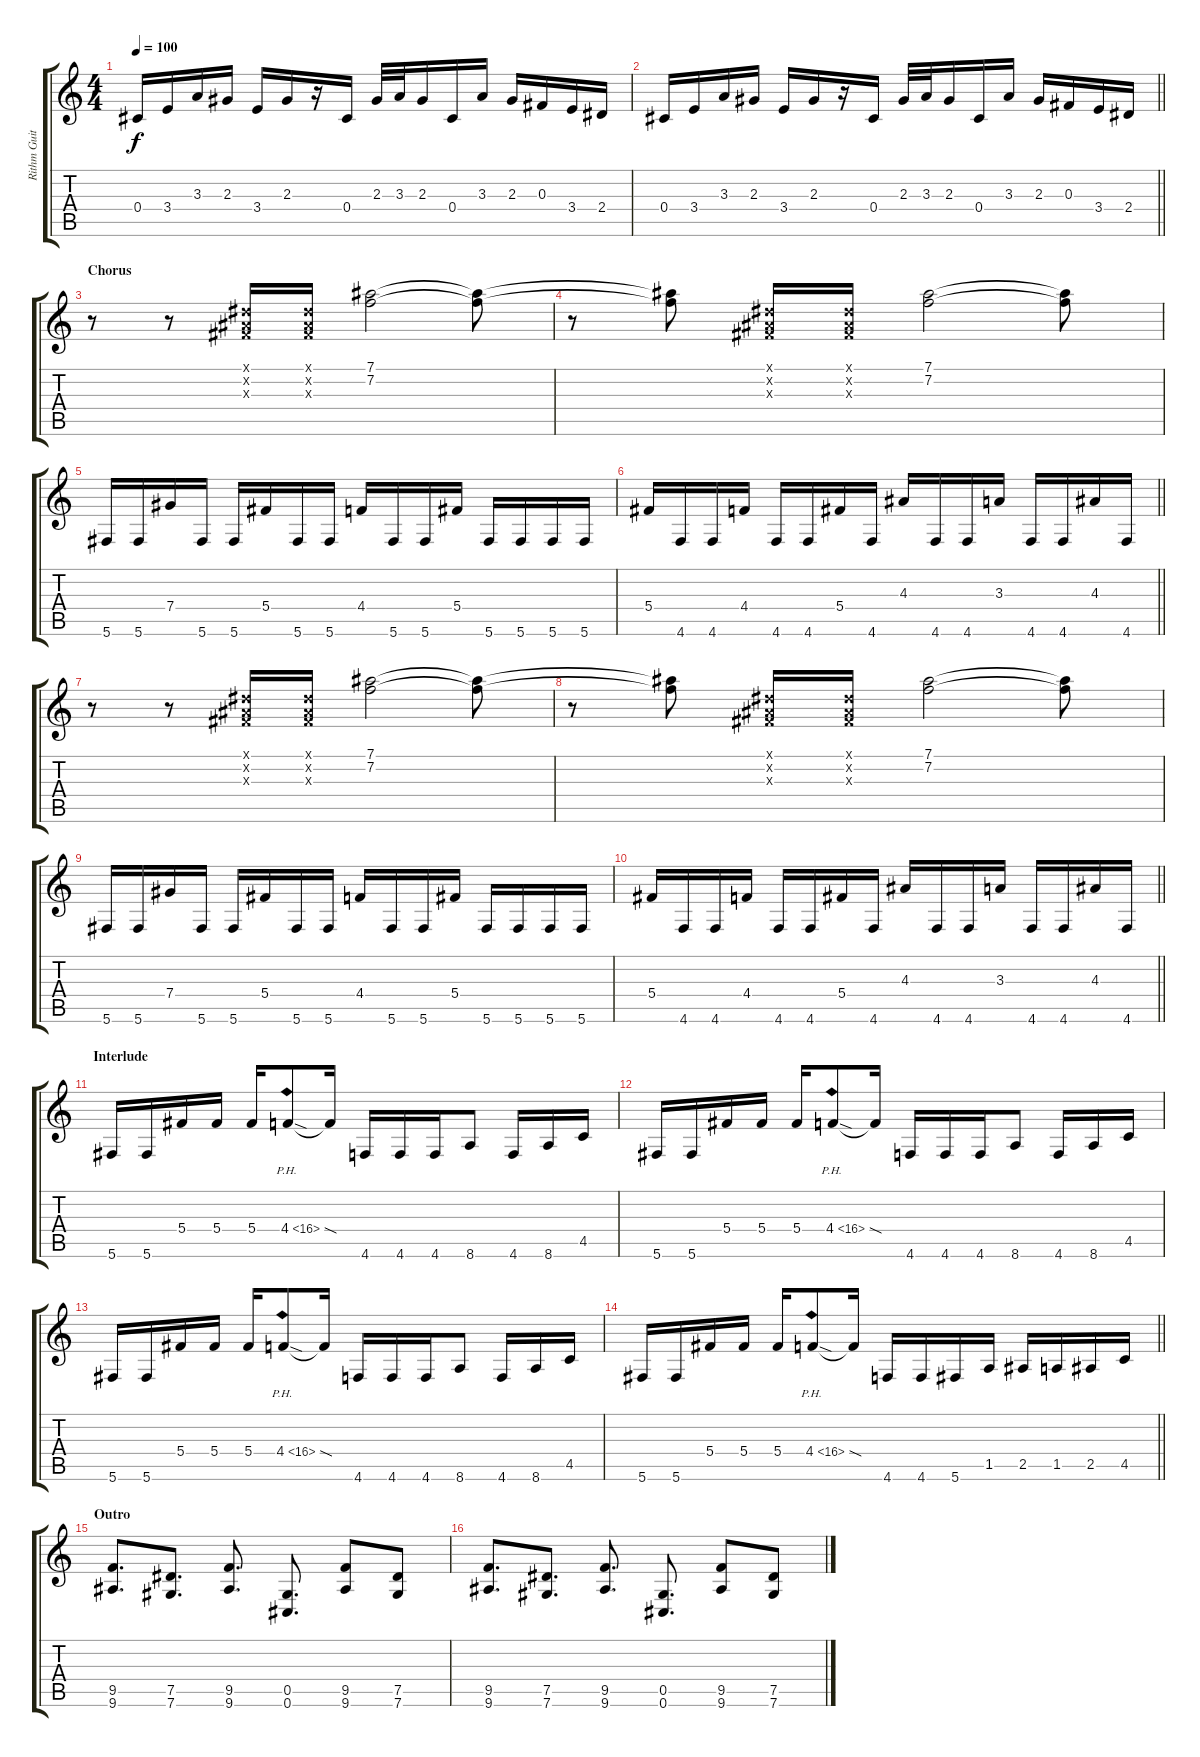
\track ("Rithm Guitar 2" "Rithm Guit") {instrument distortionguitar}
\staff {score tabs}
\tuning (Eb4 Bb3 Gb3 Db3 Ab2 Db2) {hide}
\ts (4 4)
\tempo 100
\clef g2
\ks c
0.4.16{dy f} 3.4.16 3.3.16 2.3.16 3.4.16 2.3.16 r.16 0.4.16 2.3.32 3.3.32 2.3.16 0.4.16 3.3.16 2.3.16 0.3.16 3.4.16 2.4.16 |
\barLineRight lightlight
0.4.16 3.4.16 3.3.16 2.3.16 3.4.16 2.3.16 r.16 0.4.16 2.3.32 3.3.32 2.3.16 0.4.16 3.3.16 2.3.16 0.3.16 3.4.16 2.4.16 |
\section ("" "Chorus")
r.8 r.8 (0.1{x} 0.2{x} 0.3{x}).16 (0.1{x} 0.2{x} 0.3{x}).16 (7.1 7.2).2 (7.1{t} 7.2{t}).8 |
r.8 (7.1{t} 7.2{t}).8 (0.1{x} 0.2{x} 0.3{x}).16 (0.1{x} 0.2{x} 0.3{x}).16 (7.1 7.2).2 (7.1{t} 7.2{t}).8 |
5.6.16 5.6.16 7.4.16 5.6.16 5.6.16 5.4.16 5.6.16 5.6.16 4.4.16 5.6.16 5.6.16 5.4.16 5.6.16 5.6.16 5.6.16 5.6.16 |
\barLineRight lightlight
5.4.16 4.6.16 4.6.16 4.4.16 4.6.16 4.6.16 5.4.16 4.6.16 4.3.16 4.6.16 4.6.16 3.3.16 4.6.16 4.6.16 4.3.16 4.6.16 |
r.8 r.8 (0.1{x} 0.2{x} 0.3{x}).16 (0.1{x} 0.2{x} 0.3{x}).16 (7.1 7.2).2 (7.1{t} 7.2{t}).8 |
r.8 (7.1{t} 7.2{t}).8 (0.1{x} 0.2{x} 0.3{x}).16 (0.1{x} 0.2{x} 0.3{x}).16 (7.1 7.2).2 (7.1{t} 7.2{t}).8 |
5.6.16 5.6.16 7.4.16 5.6.16 5.6.16 5.4.16 5.6.16 5.6.16 4.4.16 5.6.16 5.6.16 5.4.16 5.6.16 5.6.16 5.6.16 5.6.16 |
\barLineRight lightlight
5.4.16 4.6.16 4.6.16 4.4.16 4.6.16 4.6.16 5.4.16 4.6.16 4.3.16 4.6.16 4.6.16 3.3.16 4.6.16 4.6.16 4.3.16 4.6.16 |
\section ("" "Interlude")
5.6.16 5.6.16 5.4.16 5.4.16 5.4.16 4.4{ph 12 sod}.8 4.4{t}.16 4.6.16 4.6.16 4.6.16 8.6.8 4.6.16 8.6.16 4.5.16 |
5.6.16 5.6.16 5.4.16 5.4.16 5.4.16 4.4{ph 12 sod}.8 4.4{t}.16 4.6.16 4.6.16 4.6.16 8.6.8 4.6.16 8.6.16 4.5.16 |
5.6.16 5.6.16 5.4.16 5.4.16 5.4.16 4.4{ph 12 sod}.8 4.4{t}.16 4.6.16 4.6.16 4.6.16 8.6.8 4.6.16 8.6.16 4.5.16 |
\barLineRight lightlight
5.6.16 5.6.16 5.4.16 5.4.16 5.4.16 4.4{ph 12 sod}.8 4.4{t}.16 4.6.16 4.6.16 5.6.16 1.5.16 2.5.16 1.5.16 2.5.16 4.5.16 |
\section ("" "Outro")
(9.5 9.6).8{d} (7.5 7.6).8{d} (9.5 9.6).8{d} (0.5 0.6).8{d} (9.5 9.6).8 (7.5 7.6).8 |
(9.5 9.6).8{d} (7.5 7.6).8{d} (9.5 9.6).8{d} (0.5 0.6).8{d} (9.5 9.6).8 (7.5 7.6).8
